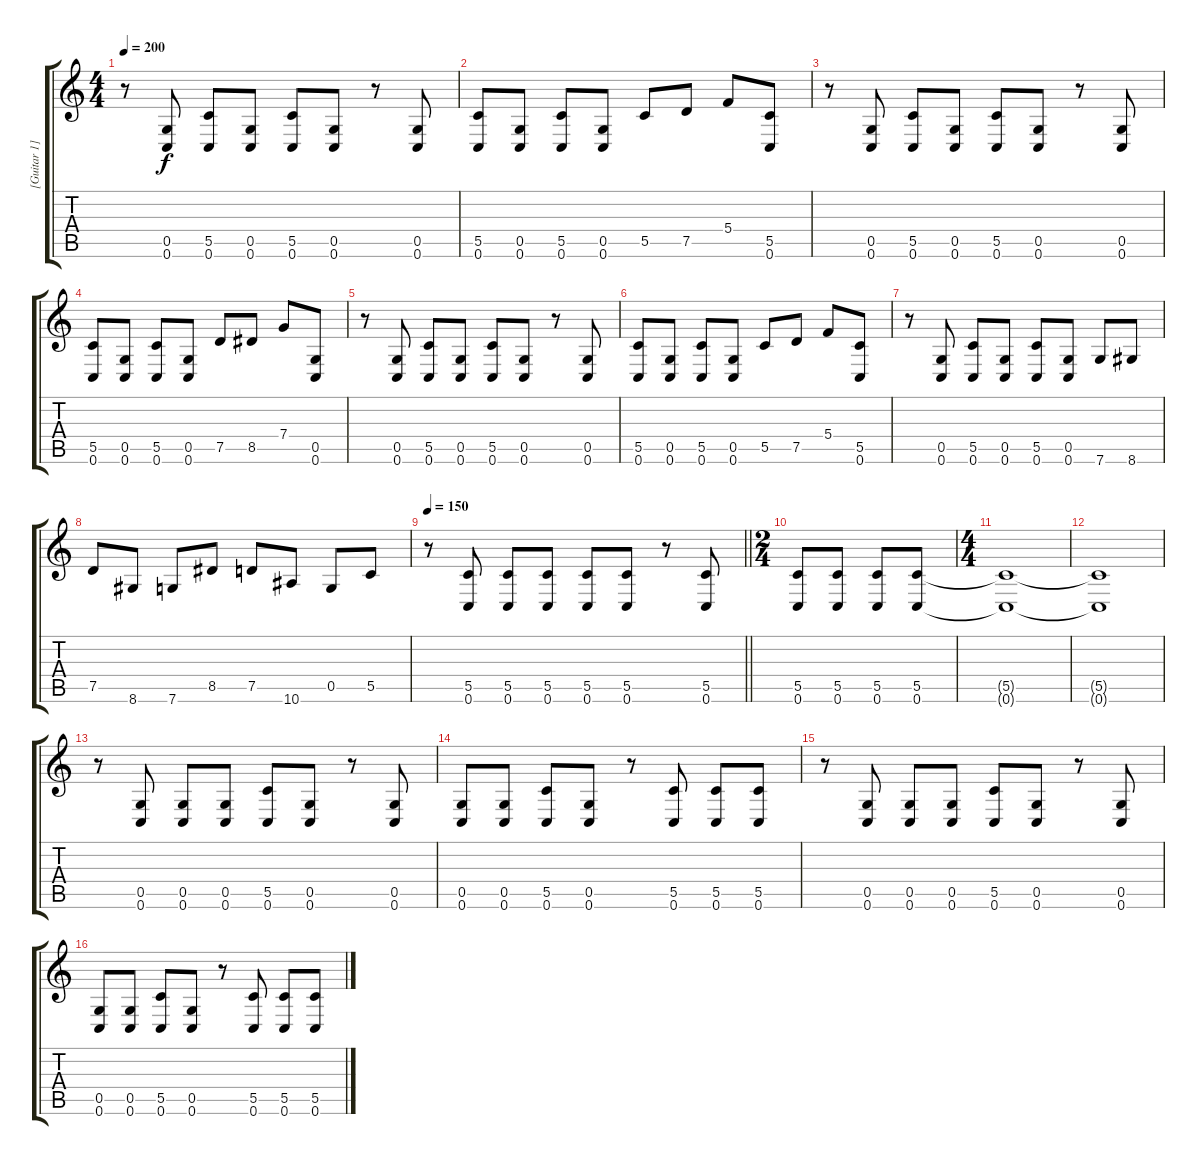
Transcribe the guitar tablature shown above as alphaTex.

\track ("[Guitar 1]" "[Guitar 1]") {instrument overdrivenguitar}
\staff {score tabs}
\tuning (D4 A3 F3 C3 G2 C2) {hide}
\ts (4 4)
\tempo 200
\clef g2
\ks c
r.8{dy f} (0.5 0.6).8 (5.5 0.6).8 (0.5 0.6).8 (5.5 0.6).8 (0.5 0.6).8 r.8 (0.5 0.6).8 |
(5.5 0.6).8 (0.5 0.6).8 (5.5 0.6).8 (0.5 0.6).8 5.5.8 7.5.8 5.4.8 (5.5 0.6).8 |
r.8 (0.5 0.6).8 (5.5 0.6).8 (0.5 0.6).8 (5.5 0.6).8 (0.5 0.6).8 r.8 (0.5 0.6).8 |
(5.5 0.6).8 (0.5 0.6).8 (5.5 0.6).8 (0.5 0.6).8 7.5.8 8.5.8 7.4.8 (0.5 0.6).8 |
r.8 (0.5 0.6).8 (5.5 0.6).8 (0.5 0.6).8 (5.5 0.6).8 (0.5 0.6).8 r.8 (0.5 0.6).8 |
(5.5 0.6).8 (0.5 0.6).8 (5.5 0.6).8 (0.5 0.6).8 5.5.8 7.5.8 5.4.8 (5.5 0.6).8 |
r.8 (0.5 0.6).8 (5.5 0.6).8 (0.5 0.6).8 (5.5 0.6).8 (0.5 0.6).8 7.6.8 8.6.8 |
7.5.8 8.6.8 7.6.8 8.5.8 7.5.8 10.6.8 0.5.8 5.5.8 |
\tempo 150
\barLineRight lightlight
r.8 (5.5 0.6).8 (5.5 0.6).8 (5.5 0.6).8 (5.5 0.6).8 (5.5 0.6).8 r.8 (5.5 0.6).8 |
\ts (2 4)
(5.5 0.6).8 (5.5 0.6).8 (5.5 0.6).8 (5.5 0.6).8 |
\ts (4 4)
(5.5{t} 0.6{t}).1 |
(5.5{t} 0.6{t}).1 |
r.8 (0.5 0.6).8 (0.5 0.6).8 (0.5 0.6).8 (5.5 0.6).8 (0.5 0.6).8 r.8 (0.5 0.6).8 |
(0.5 0.6).8 (0.5 0.6).8 (5.5 0.6).8 (0.5 0.6).8 r.8 (5.5 0.6).8 (5.5 0.6).8 (5.5 0.6).8 |
r.8 (0.5 0.6).8 (0.5 0.6).8 (0.5 0.6).8 (5.5 0.6).8 (0.5 0.6).8 r.8 (0.5 0.6).8 |
(0.5 0.6).8 (0.5 0.6).8 (5.5 0.6).8 (0.5 0.6).8 r.8 (5.5 0.6).8 (5.5 0.6).8 (5.5 0.6).8
